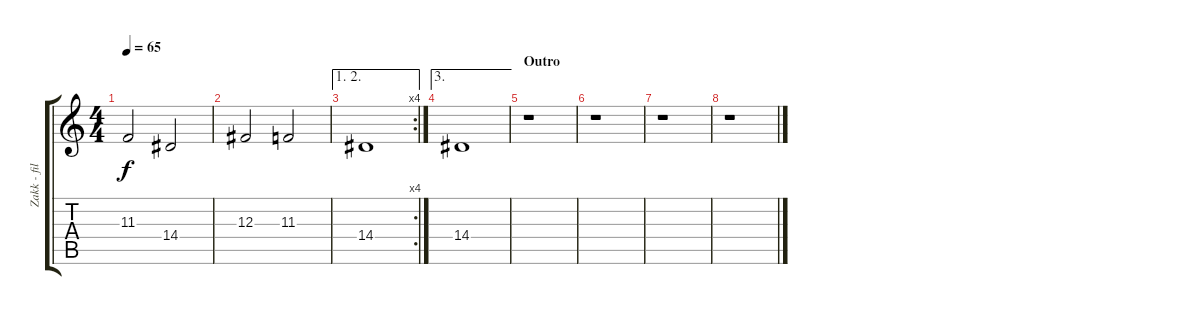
\track ("Zakk - fill parts" "Zakk - fil") {instrument ocarina}
\staff {score tabs}
\tuning (Eb4 Bb3 Gb3 Db3 Ab2 Eb2) {hide}
\ts (4 4)
\tempo 65
\clef g2
\ks c
11.3.2{dy f} 14.4.2 |
12.3.2 11.3.2 |
\ae (1 2)
\rc 4
14.4.1 |
\ae 3
14.4.1 |
\section ("" "Outro")
r.1 |
r.1 |
r.1 |
r.1
